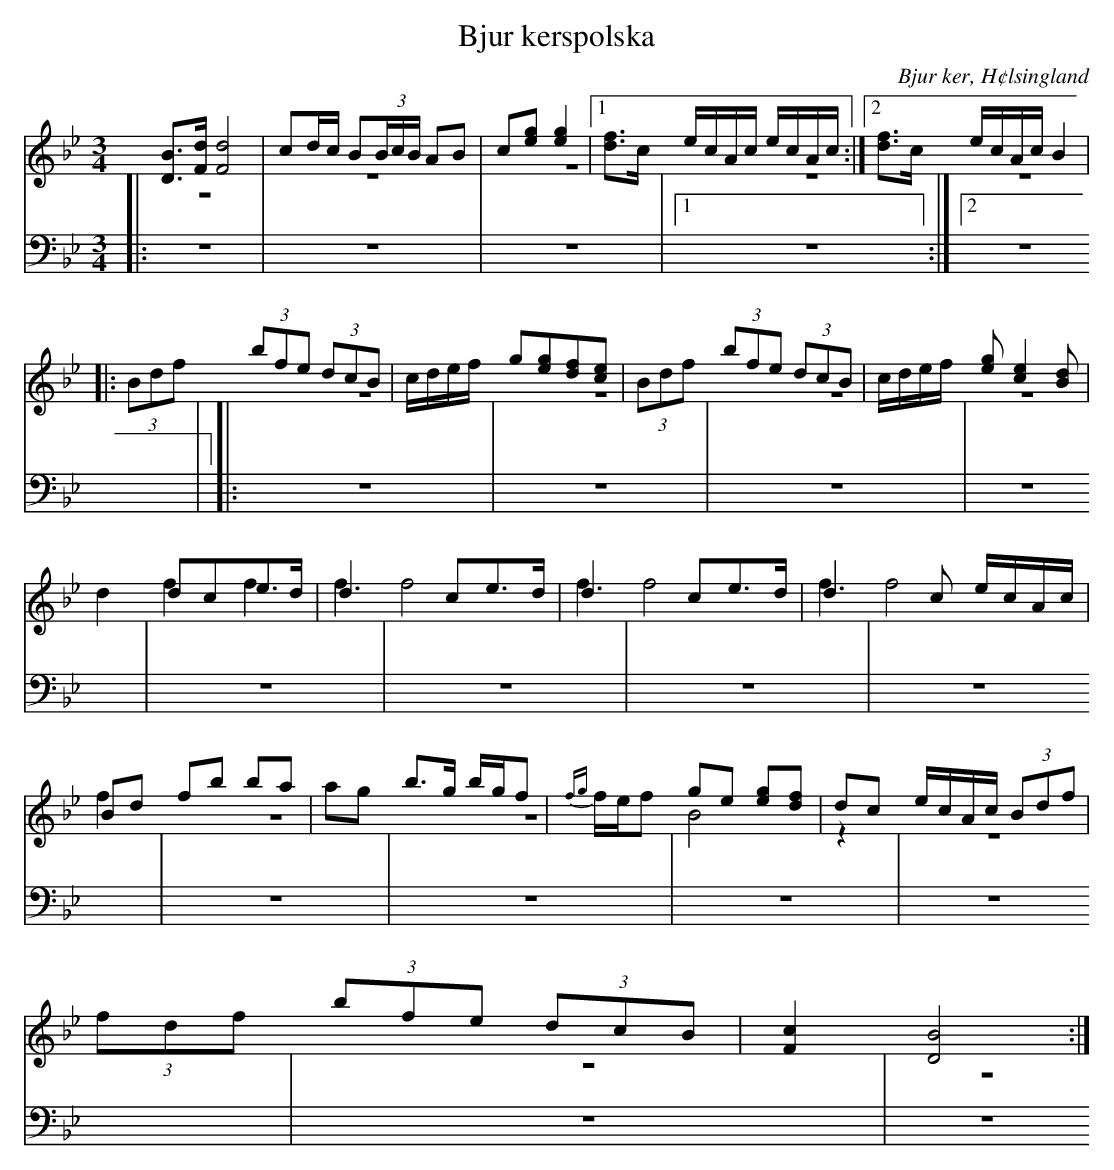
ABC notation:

X:1
T: Bjur kerspolska
O: Bjur ker, H¢lsingland
M: 3/4
L: 1/8
K: Bb
V:1
V:2 merge
V:3
V:1
[DB]>[Fd] [F4d4]|cd/c/ B(3B/c/B/ AB|c[eg] [e2g2]  |1[df]>c e/c/A/c/ e/c/A/c/:|2[df]>c e/c/A/c/ B2|
|:(3Bdf  (3bfe (3dcB |c/d/e/f/ g[eg][df][ce]|(3Bdf  (3bfe (3dcB |c/d/e/f/ [eg][c2e2][Bd]|
d2 dce>d|d3 ce>d|d3 ce>d|d3 c e/c/A/c/ |
Bd fb ba|ag b>g b/g/f|{fg}f/e/f ge [eg][df]|dc e/c/A/c/ (3Bdf|
(3fdf (3bfe (3dcB|[F2c2] [D4B4]:|
V:2
|: z6| z6|z6|1z6:|2 z6|
|:z6|z6|z6|z6|
f2 f2 f2|f4 f2|f4 f2|f4 f2|
z6|z6|B4 z2|z6|
z6|z6:|
V:3 clef=bass
|: z6| z6|z6|1z6:|2 z6|
|:z6| z6|z6|z6|
z6|z6|z6|z6|
z6|z6|z6|z6|
z6|z6:|
